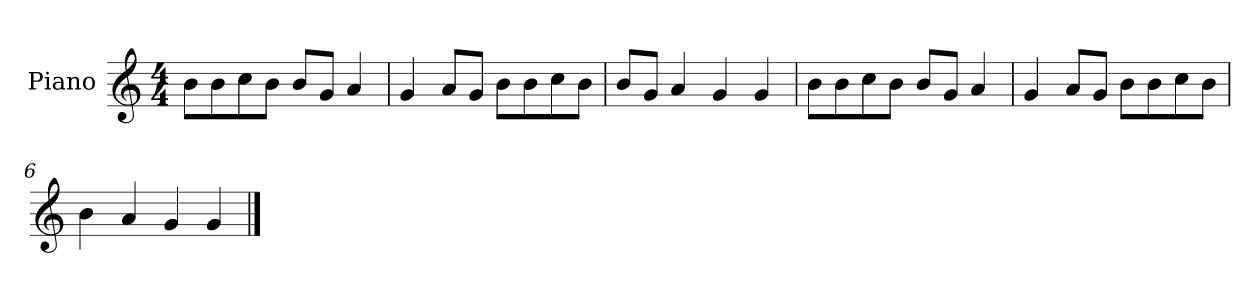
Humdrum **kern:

**kern
*part1
*staff1
*I"Piano
*I'P-no
*clefG2
*k[]
*M4/4
*MM90
=1
8b\L
8b\
8cc\
8b\J
8b/L
8g/J
4a/
=2
4g/
8a/L
8g/J
8b\L
8b\
8cc\
8b\J
=3
8b/L
8g/J
4a/
4g/
4g/
=4
8b\L
8b\
8cc\
8b\J
8b/L
8g/J
4a/
=5
4g/
8a/L
8g/J
8b\L
8b\
8cc\
8b\J
=6
4b\
4a/
4g/
4g/
==
*-
